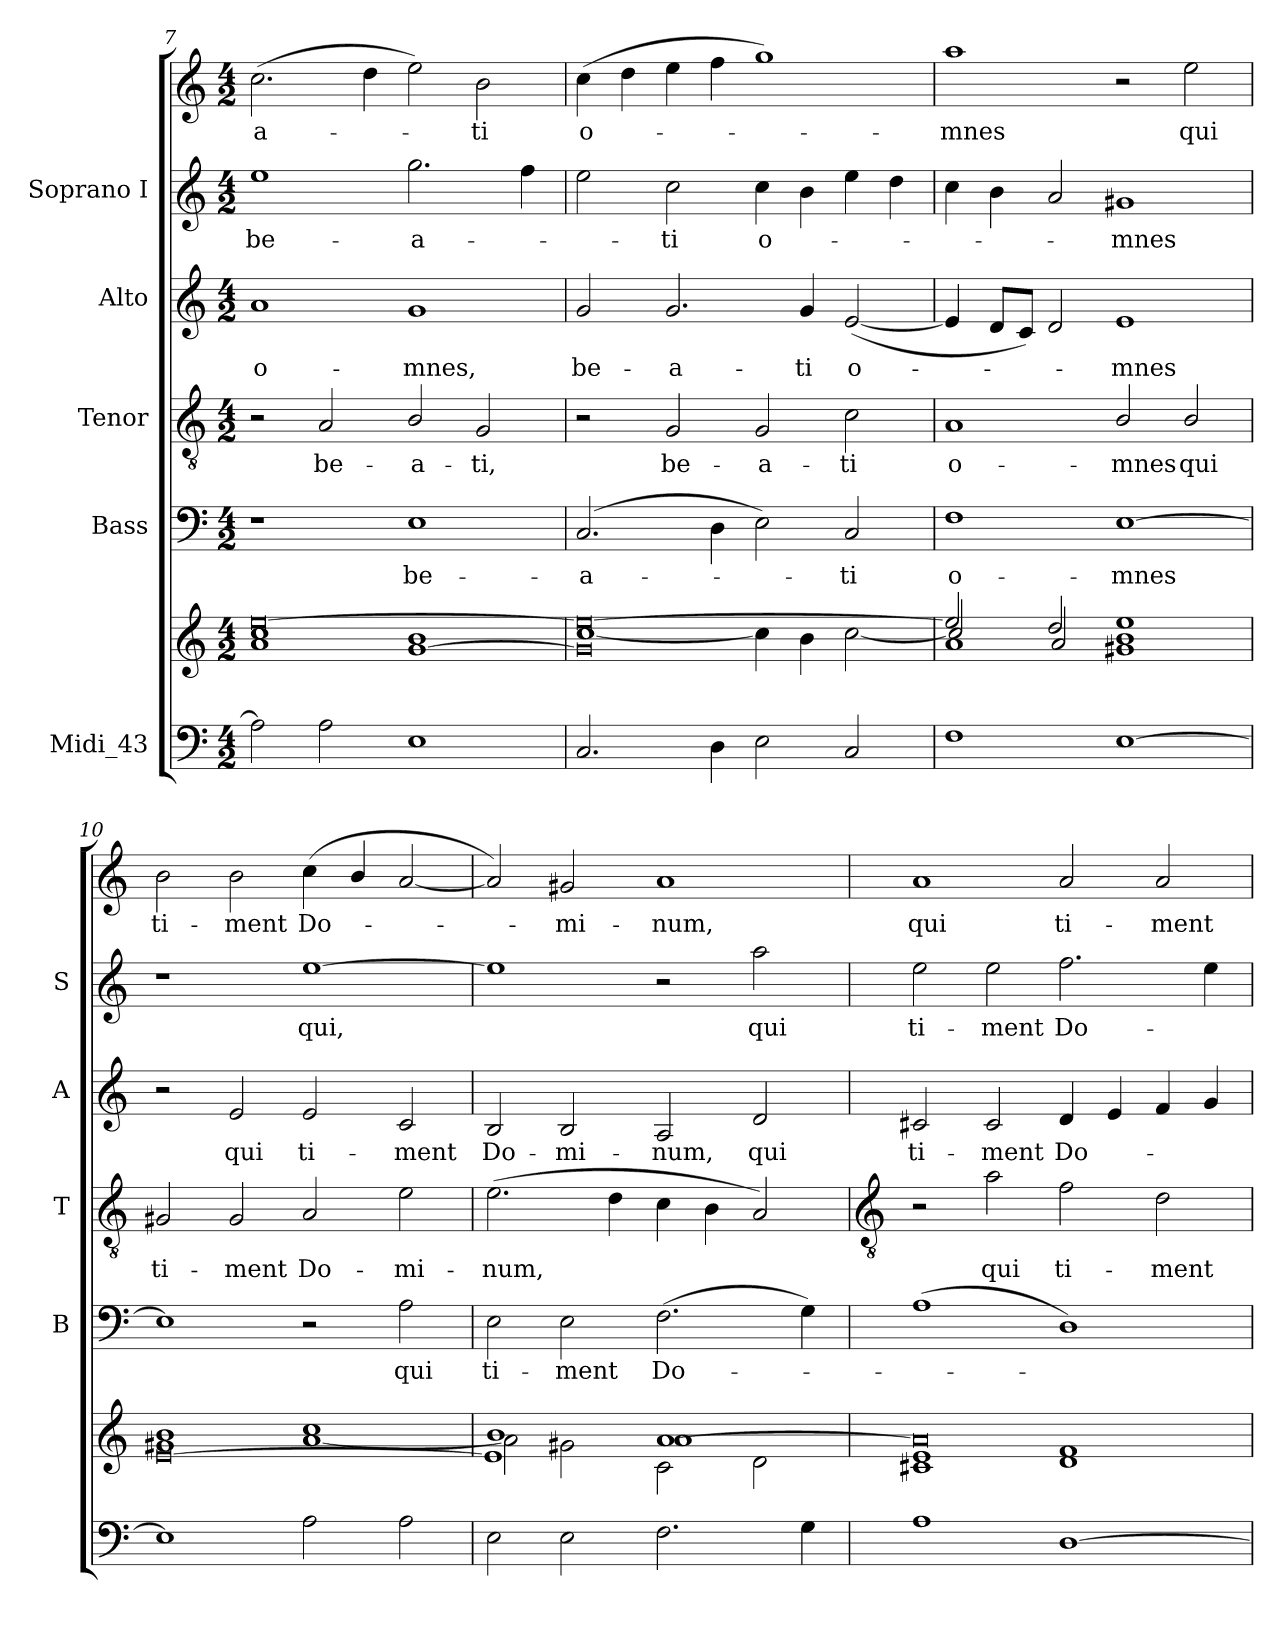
**kern	**kern	**kern	**text	**kern	**text	**kern	**text	**kern	**text	**kern	**text
*part5	*part5	*part4	*part4	*part3	*part3	*part2	*part2	*part1	*part1	*part1	*part1
*staff7	*staff6	*staff5	*staff5	*staff4	*staff4	*staff3	*staff3	*staff2	*staff2	*staff1	*staff1
*I"Midi_43	*	*I"Bass	*	*I"Tenor	*	*I"Alto	*	*I"Soprano I	*	*	*
*	*	*I'B	*	*I'T	*	*I'A	*	*I'S	*	*	*
!!LO:LB:g=z
*clefF4	*clefG2	*clefF4	*	*clefGv2	*	*clefG2	*	*clefG2	*	*clefG2	*
*k[]	*k[]	*k[]	*	*k[]	*	*k[]	*	*k[]	*	*k[]	*
*C:	*C:	*C:	*	*C:	*	*C:	*	*C:	*	*C:	*
*M4/2	*M4/2	*M4/2	*	*M4/2	*	*M4/2	*	*M4/2	*	*M4/2	*
=7	=7	=7	=7	=7	=7	=7	=7	=7	=7	=7	=7
*	*^	*	*	*	*	*	*	*	*	*	*
*	*	*^	*	*	*	*	*	*	*	*	*	*
!	!	!	!	!	!	!	!	!	!LO:LY:b	!	!LO:LY:b	!	!LO:LY:b
2A]	[0ee/	1cc\	1a\	1r	.	2r	.	1a	o-	1ee	be-	(>2.cc	a-
!	!	!	!	!	!	!	!LO:LY:b	!	!	!	!	!	!
2A	.	.	.	.	.	2A	be-	.	.	.	.	.	.
.	.	.	.	.	.	.	.	.	.	.	.	4dd	.
!	!	!	!	!	!LO:LY:b	!	!LO:LY:b	!	!LO:LY:b	!	!LO:LY:b	!	!
1E	.	1b\	[1g\	1E	be-	2B/	-a-	1g	-mnes,	2.gg	-a-	2ee)	.
!	!	!	!	!	!	!	!LO:LY:b	!	!	!	!	!	!LO:LY:b
.	.	.	.	.	.	2G	-ti,	.	.	.	.	2b	ti
.	.	.	.	.	.	.	.	.	.	4ff	.	.	.
=8	=8	=8	=8	=8	=8	=8	=8	=8	=8	=8	=8	=8	=8
!	!	!	!	!	!LO:LY:b	!	!	!	!LO:LY:b	!	!	!	!LO:LY:b
2.C	0ee/_	[1cc\	0g\]	(>2.C	-a-	2r	.	2g	be-	2ee	.	(>4cc	o-
.	.	.	.	.	.	.	.	.	.	.	.	4dd	.
!	!	!	!	!	!	!	!LO:LY:b	!	!LO:LY:b	!	!LO:LY:b	!	!
.	.	.	.	.	.	2G	be-	2.g	-a-	2cc	ti	4ee	.
4D	.	.	.	4D	.	.	.	.	.	.	.	4ff	.
!	!	!	!	!	!	!	!LO:LY:b	!	!	!	!LO:LY:b	!	!
2E	.	4cc\]	.	2E)	.	2G	-a-	.	.	4cc	o-	1gg)	.
!	!	!	!	!	!	!	!	!	!LO:LY:b	!	!	!	!
.	.	4b\	.	.	.	.	.	4g	-ti	4b	.	.	.
!	!	!	!	!	!LO:LY:b	!	!LO:LY:b	!	!LO:LY:b	!	!	!	!
2C	.	[2cc\	.	2C	ti	2c	-ti	(<[2e	o-	4ee	.	.	.
.	.	.	.	.	.	.	.	.	.	4dd	.	.	.
=9	=9	=9	=9	=9	=9	=9	=9	=9	=9	=9	=9	=9	=9
!	!	!	!	!	!LO:LY:b	!	!LO:LY:b	!	!	!	!	!	!LO:LY:b
1F	2ee/]	2cc/]	1a\	1F	o-	1A	o-	4e]	.	4cc	.	1aa	mnes
.	.	.	.	.	.	.	.	8dL	.	4b	.	.	.
.	.	.	.	.	.	.	.	8cJ)	.	.	.	.	.
.	2dd/	2a/	.	.	.	.	.	2d	.	2a	.	.	.
!	!	!	!	!	!LO:LY:b	!	!LO:LY:b	!	!LO:LY:b	!	!LO:LY:b	!	!
[1E	1ee/	1b\	1g#X\	[1E	-mnes	2B/	-mnes	1e	mnes	1g#X	mnes	2r	.
!	!	!	!	!	!	!	!LO:LY:b	!	!	!	!	!	!LO:LY:b
.	.	.	.	.	.	2B/	qui	.	.	.	.	2ee	qui
=10	=10	=10	=10	=10	=10	=10	=10	=10	=10	=10	=10	=10	=10
!	!	!	!	!	!	!	!LO:LY:b	!	!	!	!	!	!LO:LY:b
1E]	1b/	1g#X\	[0e\	1E]	.	2G#X	ti-	2r	.	1r	.	2b	ti-
!	!	!	!	!	!	!	!LO:LY:b	!	!LO:LY:b	!	!	!	!LO:LY:b
.	.	.	.	.	.	2G#	-ment	2e	qui	.	.	2b	-ment
!	!	!	!	!	!	!	!LO:LY:b	!	!LO:LY:b	!	!LO:LY:b	!	!LO:LY:b
2A	1cc/	[1a\	.	2r	.	2A	Do-	2e	ti-	[1ee	qui,	(<4cc	Do-
.	.	.	.	.	.	.	.	.	.	.	.	4b/	.
!	!	!	!	!	!LO:LY:b	!	!LO:LY:b	!	!LO:LY:b	!	!	!	!
2A	.	.	.	2A	qui	2e	-mi-	2c	-ment	.	.	[2a	.
=11	=11	=11	=11	=11	=11	=11	=11	=11	=11	=11	=11	=11	=11
!	!	!	!	!	!LO:LY:b	!	!LO:LY:b	!	!LO:LY:b	!	!	!	!
2E	1b/	2a\]	1e\]	2E	ti-	(>2.e	-num,	2B	Do-	1ee]	.	2a])	.
!	!	!	!	!	!LO:LY:b	!	!	!	!LO:LY:b	!	!	!	!LO:LY:b
2E	.	2g#X\	.	2E	-ment	.	.	2B	-mi-	.	.	2g#X	mi-
.	.	.	.	.	.	4d	.	.	.	.	.	.	.
!	!	!	!	!	!LO:LY:b	!	!	!	!LO:LY:b	!	!	!	!LO:LY:b
2.F	[1a/	1a\	2c\	(>2.F	Do-	4c	.	2A	-num,	2r	.	1a	-num,
.	.	.	.	.	.	4B	.	.	.	.	.	.	.
!	!	!	!	!	!	!	!	!	!LO:LY:b	!	!LO:LY:b	!	!
.	.	.	2d\	.	.	2A)	.	2d	qui	2aa	qui	.	.
4G	.	.	.	4G)	.	.	.	.	.	.	.	.	.
!!LO:LB:g=z
=12	=12	=12	=12	=12	=12	=12	=12	=12	=12	=12	=12	=12	=12
*	*	*	*	*	*	*clefGv2	*	*	*	*	*	*	*
!	!	!	!	!	!	!	!	!	!LO:LY:b	!	!LO:LY:b	!	!LO:LY:b
1A	0a/]	1e\	1c#X\	(>1A	.	2r	.	2c#X	ti-	2ee	ti-	1a	qui
!	!	!	!	!	!	!	!LO:LY:b	!	!LO:LY:b	!	!LO:LY:b	!	!
.	.	.	.	.	.	2a	qui	2c#	-ment	2ee	-ment	.	.
!	!	!	!	!	!	!	!LO:LY:b	!	!LO:LY:b	!	!LO:LY:b	!	!LO:LY:b
[1D	.	1f\	1d\	1D)	.	2f	ti-	4d	Do-	2.ff	Do-	2a	ti-
.	.	.	.	.	.	.	.	4e	.	.	.	.	.
!	!	!	!	!	!	!	!LO:LY:b	!	!	!	!	!	!LO:LY:b
.	.	.	.	.	.	2d	-ment	4f	.	.	.	2a	-ment
.	.	.	.	.	.	.	.	4g	.	4ee	.	.	.
*	*v	*v	*v	*	*	*	*	*	*	*	*	*	*
=	=	=	=	=	=	=	=	=	=	=	=
*-	*-	*-	*-	*-	*-	*-	*-	*-	*-	*-	*-
